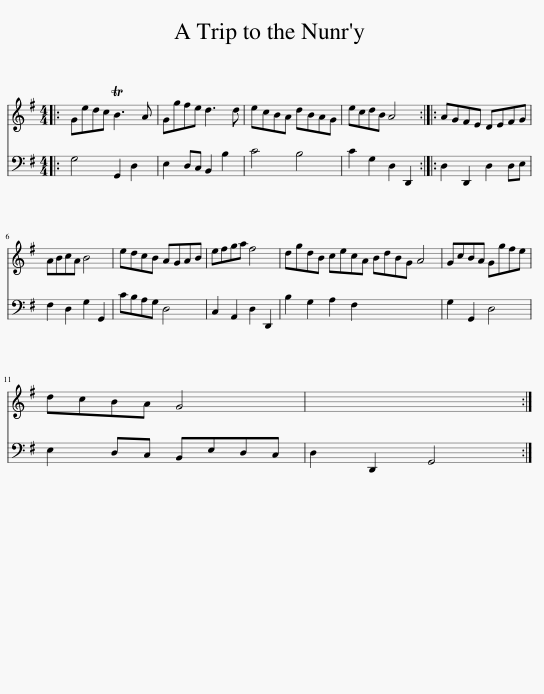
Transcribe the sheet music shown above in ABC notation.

X:1
%%score 1 2
L:1/8
M:4/4
I:linebreak $
K:G
V:1 treble
V:2 bass
V:1
|: Gedc TB3 A | Ggfe d3 d | ecBA dBAG | ecdB A4 :: AGFE DEFG |$ %5
 ABcA B4 | edcB AGAB | efga f4 | dgdB cecA BdBG A4 | GcBA Ggfe |$ %10
 dcBA G4 | x8 :| %12
V:2
|: G,4 G,,2 D,2 | E,2 D,C, B,,2 B,2 | C4 B,4 | C2 G,2 D,2 D,,2 :: D,2 D,,2 D,2 D,E, |$ %5
 F,2 D,2 G,2 G,,2 | CB,A,G, D,4 | C,2 A,,2 D,2 D,,2 | B,2 G,2 A,2 F,2 x8 | G,2 G,,2 D,4 |$ %10
 E,2 D,C, B,,E,D,C, | D,2 D,,2 G,,4 :| %12
